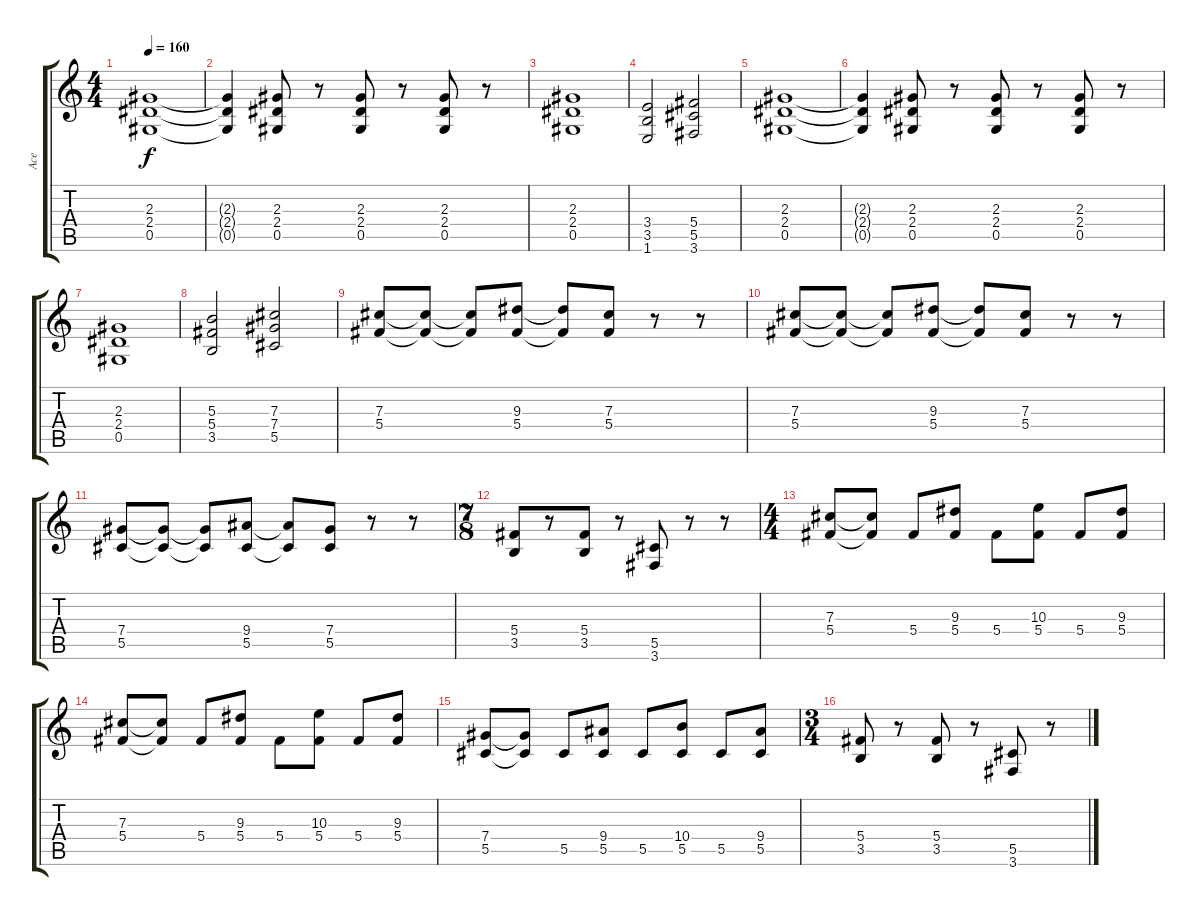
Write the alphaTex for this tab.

\track ("Ace" "Ace") {instrument distortionguitar}
\staff {score tabs}
\tuning (Eb4 Bb3 Gb3 Db3 Ab2 Eb2) {hide}
\ts (4 4)
\tempo 160
\clef g2
\ks c
(2.3 2.4 0.5).1{dy f} |
(2.3{t} 2.4{t} 0.5{t}).4 (2.3 2.4 0.5).8 r.8 (2.3 2.4 0.5).8 r.8 (2.3 2.4 0.5).8 r.8 |
(2.3 2.4 0.5).1 |
(3.4 3.5 1.6).2 (5.4 5.5 3.6).2 |
(2.3 2.4 0.5).1 |
(2.3{t} 2.4{t} 0.5{t}).4 (2.3 2.4 0.5).8 r.8 (2.3 2.4 0.5).8 r.8 (2.3 2.4 0.5).8 r.8 |
(2.3 2.4 0.5).1 |
(5.3 5.4 3.5).2 (7.3 7.4 5.5).2 |
(7.3 5.4).8 (7.3{t} 5.4{t}).8 (7.3{t} 5.4{t}).8 (9.3 5.4).8 (9.3{t} 5.4{t}).8 (7.3 5.4).8 r.8 r.8 |
(7.3 5.4).8 (7.3{t} 5.4{t}).8 (7.3{t} 5.4{t}).8 (9.3 5.4).8 (9.3{t} 5.4{t}).8 (7.3 5.4).8 r.8 r.8 |
(7.4 5.5).8 (7.4{t} 5.5{t}).8 (7.4{t} 5.5{t}).8 (9.4 5.5).8 (9.4{t} 5.5{t}).8 (7.4 5.5).8 r.8 r.8 |
\ts (7 8)
(5.4 3.5).8 r.8 (5.4 3.5).8 r.8 (5.5 3.6).8 r.8 r.8 |
\ts (4 4)
(7.3 5.4).8 (7.3{t} 5.4{t}).8 5.4.8 (9.3 5.4).8 5.4.8 (10.3 5.4).8 5.4.8 (9.3 5.4).8 |
(7.3 5.4).8 (7.3{t} 5.4{t}).8 5.4.8 (9.3 5.4).8 5.4.8 (10.3 5.4).8 5.4.8 (9.3 5.4).8 |
(7.4 5.5).8 (7.4{t} 5.5{t}).8 5.5.8 (9.4 5.5).8 5.5.8 (10.4 5.5).8 5.5.8 (9.4 5.5).8 |
\ts (3 4)
(5.4 3.5).8 r.8 (5.4 3.5).8 r.8 (5.5 3.6).8 r.8
